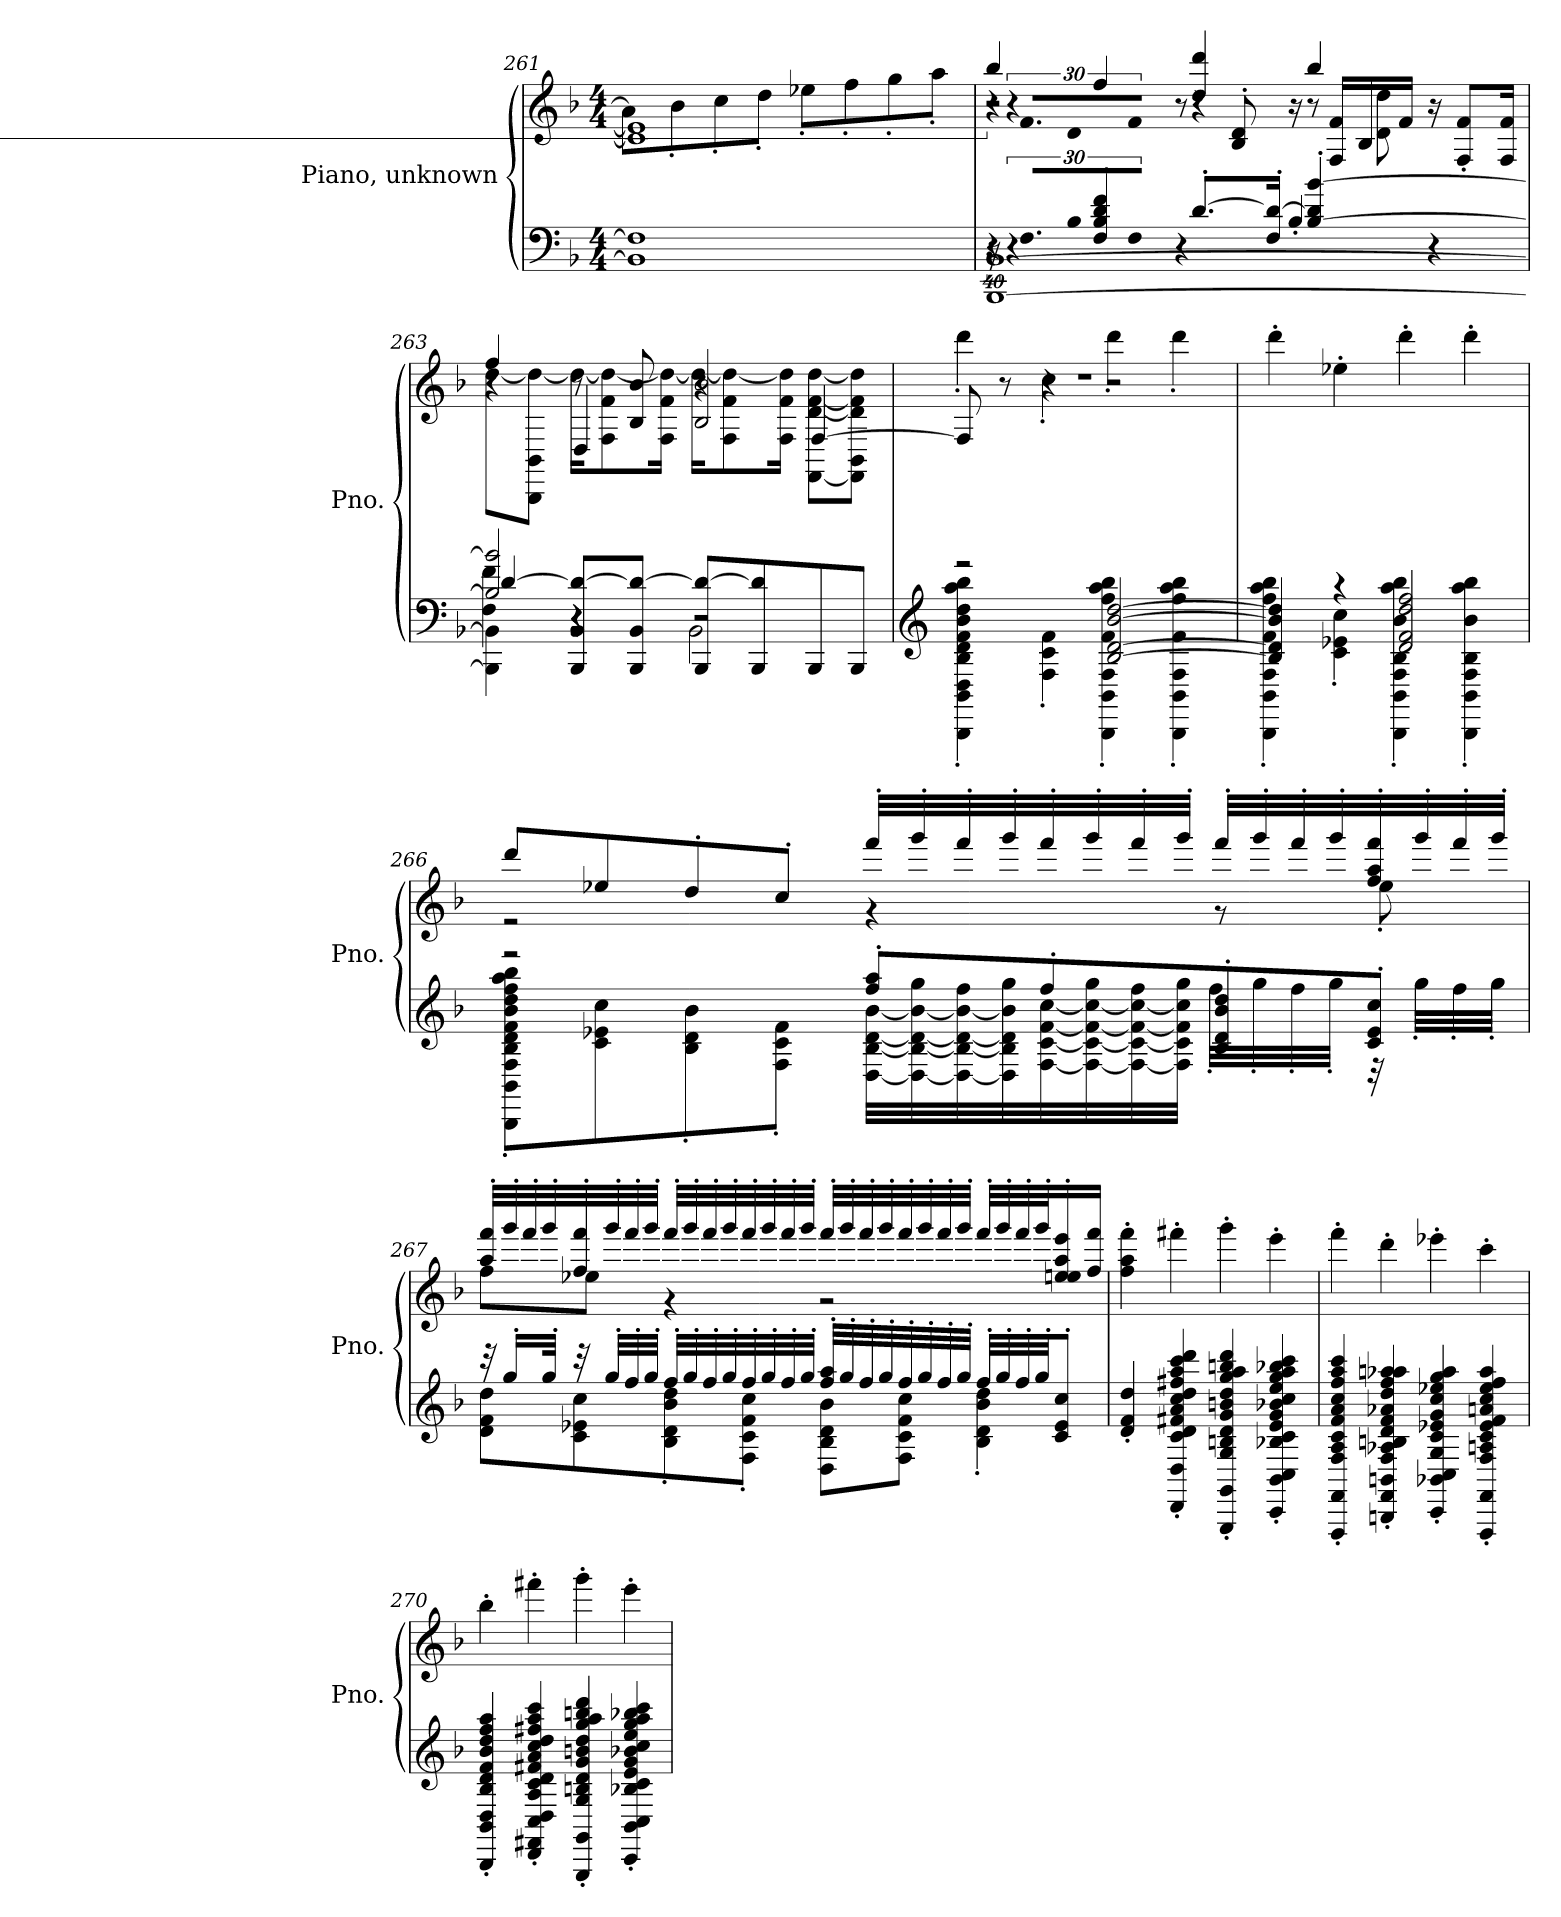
**kern	**kern
*part1	*part1
*staff2	*staff1
*I"Piano, unknown	*
*I'Pno.	*
*clefF4	*clefG2
*k[b-]	*k[b-]
*M4/4	*M4/4
=261	=261
*	*^
1BB-] 1F]	1c] 1e-]	8a\L]
.	.	8b-'\
.	.	8cc'\
.	.	8dd'\J
.	.	8ee-X'\L
.	.	8ff'\
.	.	8gg'\
.	.	8aa'\J
!!LO:LB:g=z
=262	=262	=262
*^	*	*^
!	!LO:N:vis=32	!	!	!LO:N:vis=32
*	*^	*	*	*
4r	640%23r	[1BBB- [1BB-	4bb-/	2r	640%23r
!	!LO:N:vis=64	!	!	!	!LO:N:vis=64
.	960%17r	.	.	.	960%17r
!	!LO:N:vis=32.	!	!	!	!LO:N:vis=32.
.	1920%103F/KLL	.	.	.	1920%103f/KLL
!	!LO:N:vis=16	!	!	!	!LO:N:vis=16
.	1920%137B-/	.	.	.	1920%137d/
!	!LO:N:vis=16	!	!	!	!LO:N:vis=16
.	1920%137F/JJ	.	.	.	1920%137f/JJ
4F/' 4B-/' 4d/' 4f/'	4r	.	4ff/	.	8r
.	.	.	.	.	8B-/' 8d/'
[8.d'/L	4B-'/	.	4dd/ 4ddd/	4r	16r
.	.	.	.	.	16F/ 16f/LL
.	.	.	.	.	16B-/
16F/' 16d/_'Jk	.	.	.	.	16f/JJ
[4B-/' 4d/]' [4b-/'	4r	.	4bb-/	8r	16r
.	.	.	.	.	8F/' 8f/'L
.	.	.	.	8d\ 8dd\	.
.	.	.	.	.	16F/ 16f/Jk
=263	=263	=263	=263	=263	=263
*	*	*^	*	*	*
2B-/] 2b-/]	4F\ 4f\	[4d/	4BBB-\] 4BB-\]	4r	[8dd\L	4ff/
.	.	.	.	.	8BBB-\ 8BB-\ 8dd\_J	.
.	4r	8BBB-/ 8BB-/ 8d/_L	4r	8r	16dd\KL_	4D/
.	.	.	.	.	8F\ 8f\ 8dd\_	.
.	.	8BBB-/ 8BB-/ 8d/_J	.	8B-/ 8b-/	.	.
.	.	.	.	.	16F\ 16f\ 16dd\_Jk	.
2r	2r	8BBB-/ 8d/_L	2BB-\	2B-/ 2b-/	16dd\KL_	4r
.	.	.	.	.	8F\ 8f\ 8dd\_	.
.	.	8BBB-/ 8d/]	.	.	.	.
.	.	.	.	.	16F\ 16f\ 16dd\]Jk	.
.	.	8BBB-/	.	.	[8FF\ [8d\ [8f\ [8dd\L	[4F/
.	.	8BBB-/J	.	.	8FF\] 8BB-\ 8d\] 8f\] 8dd\]J	.
*v	*v	*v	*v	*	*	*
!!LO:PB:g=z	!!	!!
=264	=264	=264	=264
*clefG2	*	*	*
*^	*	*	*
2r	4BBB-\' 4BB-\' 4D\' 4B-\' 4d\' 4f\' 4b-\' 4dd\' 4aa\' 4bb-\'	1r	4ddd'\	8F/]
.	.	.	.	8r
.	4F\' 4c\' 4f\'	.	4cc'\	4r
[2B-/ [2d/ [2b-/ [2dd/	4BBB-\' 4BB-\' 4F\' 4f\' 4ff\' 4aa\' 4bb-\'	.	4ddd'\	2r
.	4BBB-\' 4BB-\' 4F\' 4f\' 4ff\' 4aa\' 4bb-\'	.	4ddd'\	.
*	*	*v	*v	*v
=265	=265	=265
4B-/] 4d/] 4b-/] 4dd/]	4BBB-\' 4BB-\' 4F\' 4f\' 4ff\' 4aa\' 4bb-\'	4ddd'\
4r	4c\' 4e-X\' 4cc\'	4ee-X'\
2d/ 2f/ 2dd/ 2ff/	4BBB-\' 4BB-\' 4F\' 4B-\' 4b-\' 4aa\' 4bb-\'	4ddd'\
.	4BBB-\' 4BB-\' 4F\' 4B-\' 4b-\' 4aa\' 4bb-\'	4ddd'\
!!LO:LB:g=z
=266	=266	=266
*	*	*^
2r	8BBB-\' 8BB-\' 8F\' 8B-\' 8d\' 8f\' 8b-\' 8dd\' 8ff\' 8aa\' 8bb-\'L	8ddd/L	2r
.	8c\ 8e-X\ 8cc\	8ee-X/	.
.	8B-\' 8d\' 8b-\'	8dd'/	.
.	8F\' 8c\' 8f\'J	8cc'/J	.
8ff/' 8aa/'L	[32D\ [32B-\ [32d\ [32b-\LLL	32fff'/LLL	4r
.	32D\_ 32B-\_ 32d\_ 32b-\_ 32gg\	32ggg'/	.
.	32D\_ 32B-\_ 32d\_ 32b-\_ 32ff\	32fff'/	.
.	32D\] 32B-\] 32d\] 32b-\] 32gg\	32ggg'/	.
8ff'/	[32F\ [32c\ [32f\ [32cc\	32fff'/	.
.	32F\_ 32c\_ 32f\_ 32cc\_ 32gg\	32ggg'/	.
.	32F\_ 32c\_ 32f\_ 32cc\_ 32ff\	32fff'/	.
.	32F\] 32c\] 32f\] 32cc\] 32gg\JJJ	32ggg'/JJJ	.
8B-/' 8d/' 8b-/' 8dd/'	32ff'\LLL	32fff'/LLL	8r
.	32gg'\	32ggg'/	.
.	32ff'\	32fff'/	.
.	32gg'\JJJ	32ggg'/	.
8c/' 8e-/' 8cc/'J	32r	32ff/' 32aa/' 32fff/'	8ee-'\
.	32gg'\LLL	32ggg'/	.
.	32ff'\	32fff'/	.
.	32gg'\JJJ	32ggg'/JJJ	.
!!LO:LB:g=z	!!
=267	=267	=267	=267
32r	8d\ 8f\ 8dd\L	32aa/' 32fff/'LLL	8ff\L
16gg'/LL	.	32ggg'/	.
.	.	32fff'/	.
32gg'/JJk	.	32ggg'/	.
32r	8c\ 8e-X\ 8cc\	32ff/' 32fff/'	8ee-X\J
32gg'/LLL	.	32ggg'/	.
32ff'/	.	32fff'/	.
32gg'/JJJ	.	32ggg'/JJJ	.
32ff'/LLL	8B-\' 8d\' 8b-\' 8dd\'	32fff'/LLL	4r
32gg'/	.	32ggg'/	.
32ff'/	.	32fff'/	.
32gg'/	.	32ggg'/	.
32ff'/	8F\' 8c\' 8f\' 8cc\'J	32fff'/	.
32gg'/	.	32ggg'/	.
32ff'/	.	32fff'/	.
32gg'/JJJ	.	32ggg'/JJJ	.
32ff/' 32aa/'LLL	8D\ 8B-\ 8d\ 8b-\L	32fff'/LLL	2r
32gg'/	.	32ggg'/	.
32ff'/	.	32fff'/	.
32gg'/	.	32ggg'/	.
32ff'/	8F\ 8c\ 8f\ 8cc\J	32fff'/	.
32gg'/	.	32ggg'/	.
32ff'/	.	32fff'/	.
32gg'/JJJ	.	32ggg'/JJJ	.
32ff'/LLL	4B-\' 4d\' 4b-\' 4dd\'	32fff'/LLL	.
32gg'/	.	32ggg'/	.
32ff'/	.	32fff'/	.
32gg'/JJ	.	32ggg'/J	.
8c/' 8e-/' 8cc/'J	.	16ee-/' 16een/' 16aa/' 16eee/'	.
.	.	16ff/ 16fff/JJ	.
*v	*v	*	*
*	*v	*v
!!LO:LB:g=z
=268	=268
4d/' 4f/' 4dd/'	4ff\' 4aa\' 4fff\'
4DD/' 4D/' 4c/' 4d/' 4f#X/' 4a/' 4cc/' 4dd/' 4ff#X/' 4aa/' 4ccc/' 4ddd/'	4fff#X'\
4GGG/' 4GG/' 4G/' 4Bn/' 4d/' 4g/' 4bn/' 4dd/' 4gg/' 4aa/' 4bbn/' 4ddd/'	4ggg'\
4CC/' 4BB-/' 4C/' 4B-X/' 4c/' 4e/' 4g/' 4b-X/' 4cc/' 4ee/' 4gg/' 4aa/' 4bb-X/' 4ccc/'	4eee'\
=269	=269
4FFF/' 4FF/' 4F/' 4A/' 4c/' 4f/' 4a/' 4cc/' 4ff/' 4aa/' 4ccc/'	4fff'\
4BBBn/' 4FF/' 4BBn/' 4F/' 4A-X/' 4Bn/' 4d/' 4f/' 4a-X/' 4dd/' 4ff/' 4aa-X/' 4aan/'	4ddd'\
4CC/' 4BB-X/' 4C/' 4G/' 4c/' 4e-X/' 4g/' 4cc/' 4ee-X/' 4gg/' 4aa/'	4eee-X'\
4FFF/' 4FF/' 4F/' 4An/' 4c/' 4e-/' 4f/' 4an/' 4cc/' 4ee-/' 4ff/' 4aa/'	4ccc'\
=270	=270
4BBB-/' 4BB-/' 4D/' 4B-/' 4d/' 4f/' 4b-/' 4dd/' 4ff/' 4aa/'	4bb-'\
4DD/' 4FF#X/' 4C/' 4D/' 4A/' 4c/' 4d/' 4f#X/' 4a/' 4cc/' 4dd/' 4ff#X/' 4aa/' 4ccc/'	4fff#X'\
4GGG/' 4GG/' 4G/' 4Bn/' 4d/' 4g/' 4bn/' 4dd/' 4gg/' 4aa/' 4bbn/' 4ddd/'	4ggg'\
4CC/' 4BB-/' 4C/' 4B-X/' 4c/' 4e/' 4g/' 4b-X/' 4cc/' 4ee/' 4gg/' 4aa/' 4bb-X/' 4ccc/'	4eee'\
=	=
*-	*-
